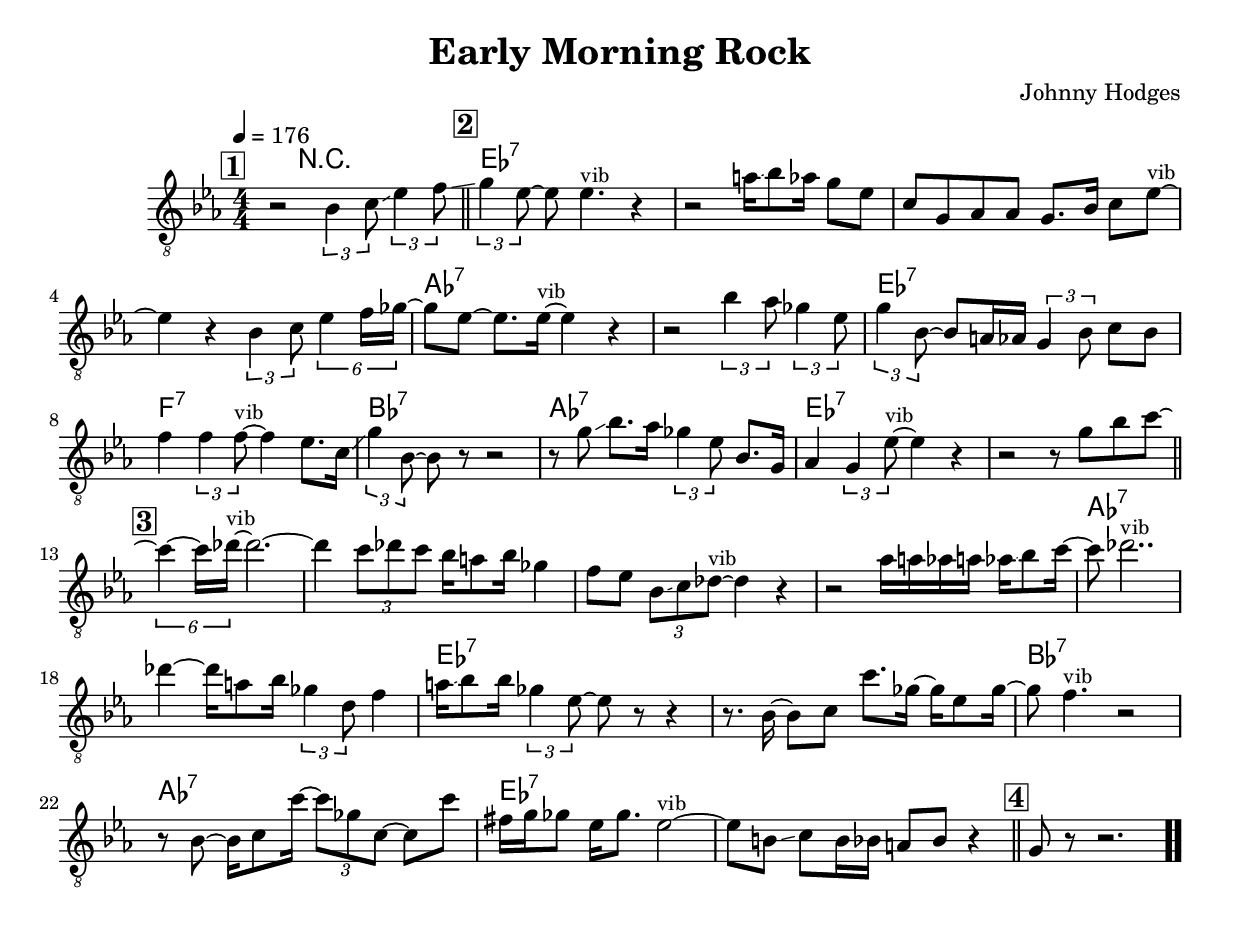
\version "2.13.2"

#(ly:set-option 'point-and-click #f)

\header {
  title = "Early Morning Rock"
  composer = "Johnny Hodges"
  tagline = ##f
}
global =
{
    \override Staff.TimeSignature #'style = #'()
    \time 4/4
    \clef "treble_8"
    \key es \major
    \override Rest #'direction = #'0
    \override MultiMeasureRest #'staff-position = #0
}
\score
{
<<
    \transpose c' c'

    \new ChordNames { \chords {
      \set majorSevenSymbol = \markup { "maj7" }
      \set minorChordModifier = \markup { \char ##x2013 }
      | s4 r2. 
      | es1:7 | s1 | s1 | s1 | aes1:7 | s1 | es1:7 | f1:7 
      | bes1:7 | aes1:7 | es1:7 | s1 | s1 | s1 | s1 | s1 
      | aes1:7 | s1 | es1:7 | s1 | bes1:7 | aes1:7 | es1:7 | s1 
      | s1|
      }
      }

    \new Staff
    <<
    \transpose c' c'

    {
      \global
  		%\override Score.MetronomeMark #'transparent = ##t
  		%\override Score.MetronomeMark #'stencil = ##f
  		
  		\override HorizontalBracket #'direction = #UP
  		\override HorizontalBracket #'bracket-flare = #'(0 . 0)
  		
  		\override TextSpanner #'dash-fraction = #1.0
  		\override TextSpanner #'bound-details #'left #'text = \markup{ \concat{\draw-line #'(0 . -1.0) \draw-line #'(1.0 . 0) }}
  		\override TextSpanner #'bound-details #'right #'text = \markup{ \concat{ \draw-line #'(1.0 . 0) \draw-line #'(0 . -1.0) }}
          \set Score.markFormatter = #format-mark-box-numbers


      \tempo 4 = 176
      \set Score.currentBarNumber = #0
     
      \bar "||" \mark \default r2 \tuplet 3/2 {bes4 c'8\glissando } \tuplet 3/2 {es'4 f'8\glissando } 
      \bar "||" \mark \default \tuplet 3/2 {g'4 es'8~} es'8 es'4.^\markup{\left-align \small vib} r4 
      | r2 a'16\glissando  bes'8 aes'16 g'8 es'8 
      | c'8 g8 aes8 aes8 g8. bes16 c'8 es'8~^\markup{\left-align \small vib} 
      | es'4 r4 \tuplet 3/2 {bes4 c'8} \tuplet 6/4 {es'4 f'16\glissando  ges'16~} 
      | ges'8 es'8~ es'8. es'16~^\markup{\left-align \small vib} es'4 r4 
      | r2 \tuplet 3/2 {bes'4 aes'8} \tuplet 3/2 {ges'4 es'8} 
      | \tuplet 3/2 {g'4 bes8~} bes8 a16 aes16 \tuplet 3/2 {g4 bes8} c'8 bes8 
      | f'4 \tuplet 3/2 {f'4 f'8~^\markup{\left-align \small vib}} f'4 es'8. c'16\glissando  
      | \tuplet 3/2 {g'4 bes8~} bes8 r8 r2 
      | r8 g'8\glissando  bes'8. aes'16 \tuplet 3/2 {ges'4 es'8} bes8. g16 
      | aes4 \tuplet 3/2 {g4 es'8~^\markup{\left-align \small vib}} es'4 r4 
      | r2 r8 g'8 bes'8 c''8~ 
      \bar "||" \mark \default \tuplet 6/4 {c''4~ c''16\glissando  des''16~^\markup{\left-align \small vib}} des''2.~ 
      | des''4 \tuplet 3/2 {c''8\glissando  des''8 c''8} bes'16 a'8 bes'16 ges'4 
      | f'8 es'8 \tuplet 3/2 {bes8\glissando  c'8 des'8~^\markup{\left-align \small vib}} des'4 r4 
      | r2 aes'16 a'16 aes'16\glissando  a'16 aes'16\glissando  bes'8 c''16~ 
      | c''8\glissando  des''2..^\markup{\left-align \small vib} 
      | des''4~ des''16 a'8 bes'16 \tuplet 3/2 {ges'4 d'8} f'4 
      | a'16\glissando  bes'8 bes'16 \tuplet 3/2 {ges'4 es'8~} es'8 r8 r4 
      | r8. bes16~ bes8 c'8 c''8. ges'16~ ges'16 es'8 ges'16~ 
      | ges'8 f'4.^\markup{\left-align \small vib} r2 
      | r8 bes8~ bes16 c'8 c''16~ \tuplet 3/2 {c''8 ges'8 c'8~} c'8 c''8 
      | fis'16 g'16 ges'8 es'16 ges'8. es'2~^\markup{\left-align \small vib} 
      | es'8 b8\glissando  c'8 b16 bes16 a8 bes8 r4 
      \bar "||" \mark \default g8 r8 r2.\bar  ".."
    }
    >>
>>    
}
